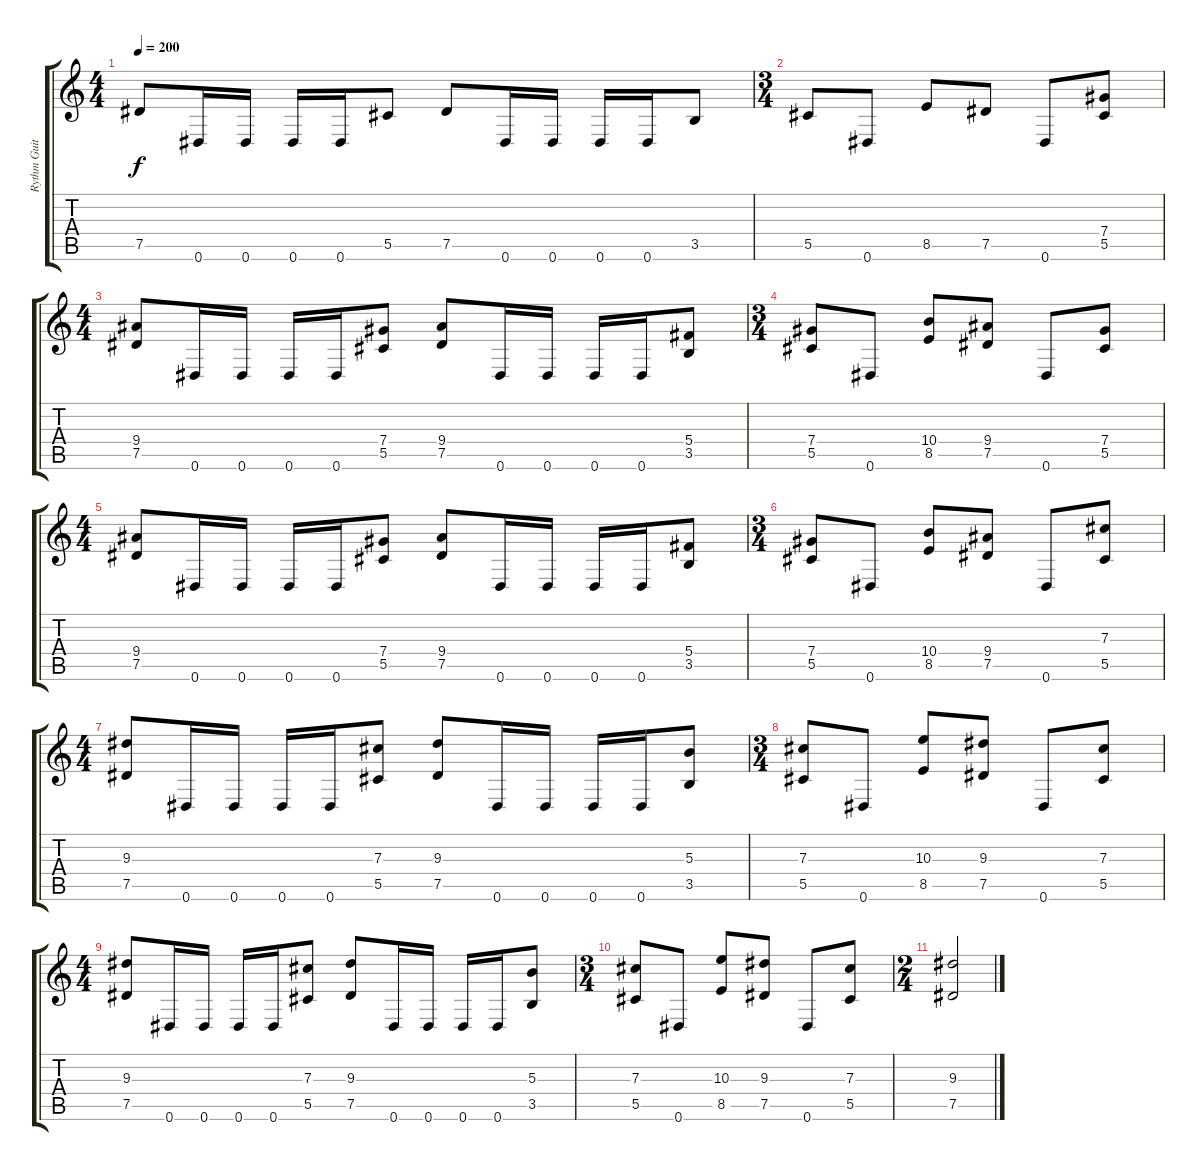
\track ("Rythm Guitar" "Rythm Guit") {instrument distortionguitar}
\staff {score tabs}
\tuning (Eb4 Bb3 Gb3 Db3 Ab2 Eb2) {hide}
\ts (4 4)
\tempo 200
\clef g2
\ks c
7.5.8{dy f} 0.6.16 0.6.16 0.6.16 0.6.16 5.5.8 7.5.8 0.6.16 0.6.16 0.6.16 0.6.16 3.5.8 |
\ts (3 4)
5.5.8 0.6.8 8.5.8 7.5.8 0.6.8 (7.4 5.5).8 |
\ts (4 4)
(9.4 7.5).8 0.6.16 0.6.16 0.6.16 0.6.16 (7.4 5.5).8 (9.4 7.5).8 0.6.16 0.6.16 0.6.16 0.6.16 (5.4 3.5).8 |
\ts (3 4)
(7.4 5.5).8 0.6.8 (10.4 8.5).8 (9.4 7.5).8 0.6.8 (7.4 5.5).8 |
\ts (4 4)
(9.4 7.5).8 0.6.16 0.6.16 0.6.16 0.6.16 (7.4 5.5).8 (9.4 7.5).8 0.6.16 0.6.16 0.6.16 0.6.16 (5.4 3.5).8 |
\ts (3 4)
(7.4 5.5).8 0.6.8 (10.4 8.5).8 (9.4 7.5).8 0.6.8 (7.3 5.5).8 |
\ts (4 4)
(9.3 7.5).8 0.6.16 0.6.16 0.6.16 0.6.16 (7.3 5.5).8 (9.3 7.5).8 0.6.16 0.6.16 0.6.16 0.6.16 (5.3 3.5).8 |
\ts (3 4)
(7.3 5.5).8 0.6.8 (10.3 8.5).8 (9.3 7.5).8 0.6.8 (7.3 5.5).8 |
\ts (4 4)
(9.3 7.5).8 0.6.16 0.6.16 0.6.16 0.6.16 (7.3 5.5).8 (9.3 7.5).8 0.6.16 0.6.16 0.6.16 0.6.16 (5.3 3.5).8 |
\ts (3 4)
(7.3 5.5).8 0.6.8 (10.3 8.5).8 (9.3 7.5).8 0.6.8 (7.3 5.5).8 |
\ts (2 4)
(9.3 7.5).2
